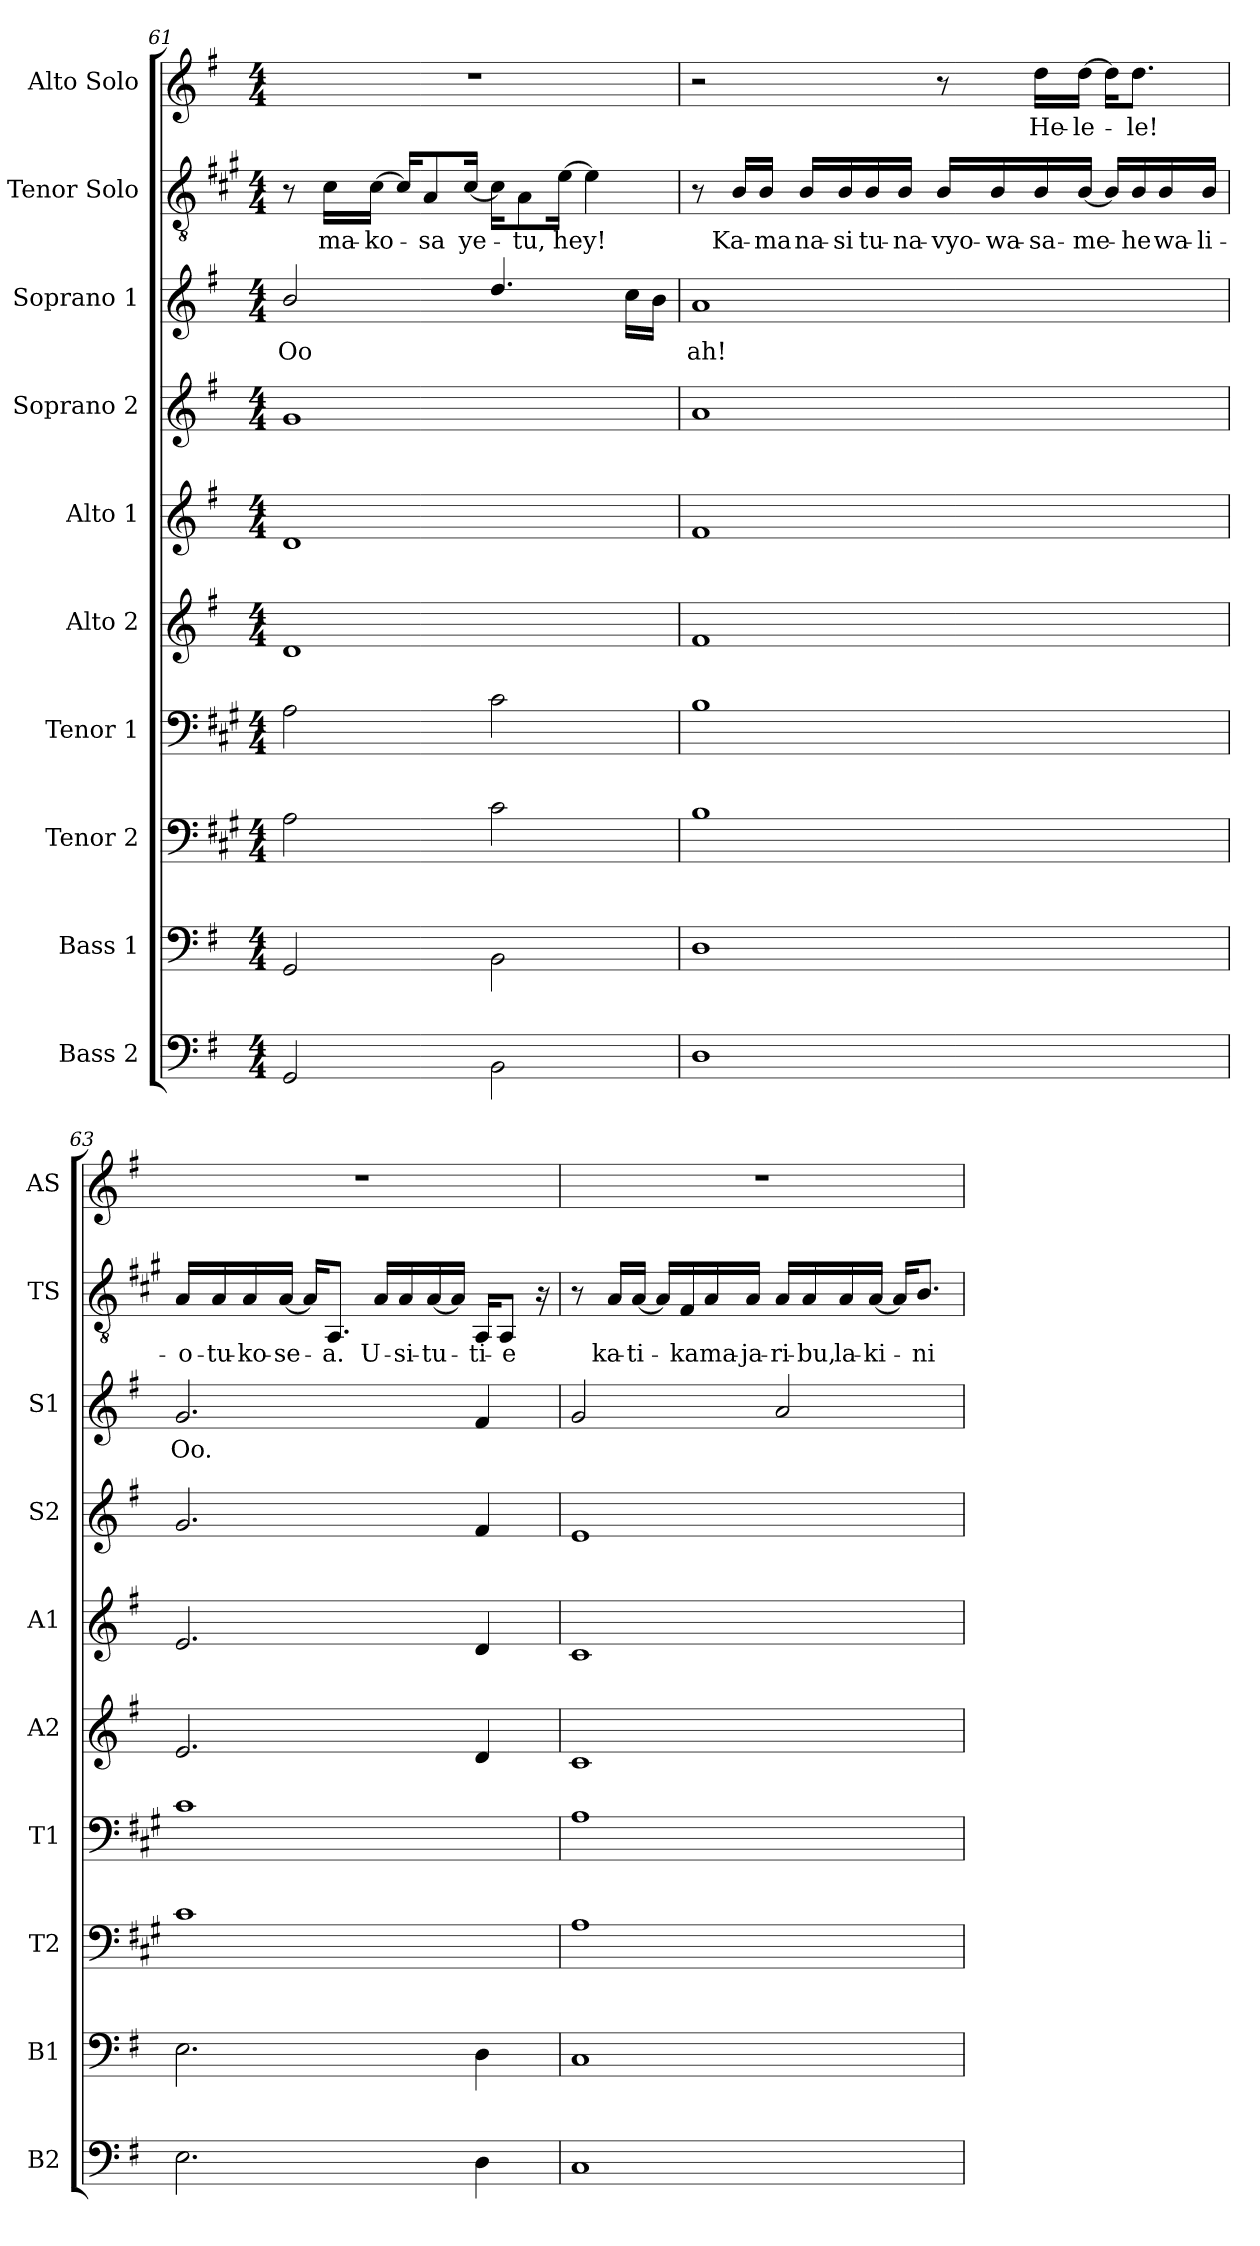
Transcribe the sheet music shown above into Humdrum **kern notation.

**kern	**kern	**kern	**kern	**kern	**kern	**kern	**kern	**text	**kern	**text	**kern	**text
*part10	*part9	*part8	*part7	*part6	*part5	*part4	*part3	*part3	*part2	*part2	*part1	*part1
*staff10	*staff9	*staff8	*staff7	*staff6	*staff5	*staff4	*staff3	*staff3	*staff2	*staff2	*staff1	*staff1
*I"Bass 2	*I"Bass 1	*I"Tenor 2	*I"Tenor 1	*I"Alto 2	*I"Alto 1	*I"Soprano 2	*I"Soprano 1	*	*I"Tenor Solo	*	*I"Alto Solo	*
*I'B2	*I'B1	*I'T2	*I'T1	*I'A2	*I'A1	*I'S2	*I'S1	*	*I'TS	*	*I'AS	*
!!LO:PB:g=z
*clefF4	*clefF4	*clefF4	*clefF4	*clefG2	*clefG2	*clefG2	*clefG2	*	*clefGv2	*	*clefG2	*
*	*	*ITrd1c2	*ITrd1c2	*	*	*	*	*	*ITrd1c2	*	*	*
*k[f#]	*k[f#]	*k[f#]	*k[f#]	*k[f#]	*k[f#]	*k[f#]	*k[f#]	*	*k[f#]	*	*k[f#]	*
*M4/4	*M4/4	*M4/4	*M4/4	*M4/4	*M4/4	*M4/4	*M4/4	*	*M4/4	*	*M4/4	*
=61	=61	=61	=61	=61	=61	=61	=61	=61	=61	=61	=61	=61
2GG/	2GG/	2G\	2G\	1d	1d	1g	2b/	Oo	8r	.	1r	.
.	.	.	.	.	.	.	.	.	16B\LL	ma-	.	.
.	.	.	.	.	.	.	.	.	[16B\JJ	-ko-	.	.
.	.	.	.	.	.	.	.	.	16B/KL]	.	.	.
.	.	.	.	.	.	.	.	.	8G/	-sa	.	.
.	.	.	.	.	.	.	.	.	[16B/Jk	ye-	.	.
2BB\	2BB\	2B\	2B\	.	.	.	4.dd/	.	16B\KL]	.	.	.
.	.	.	.	.	.	.	.	.	8G\	-tu,	.	.
.	.	.	.	.	.	.	.	.	[16d\Jk	hey!	.	.
.	.	.	.	.	.	.	.	.	4d\]	.	.	.
.	.	.	.	.	.	.	16cc\LL	.	.	.	.	.
.	.	.	.	.	.	.	16b\JJ	.	.	.	.	.
=62	=62	=62	=62	=62	=62	=62	=62	=62	=62	=62	=62	=62
1D	1D	1A	1A	1f#	1f#	1a	1a	ah!	8r	.	2r	.
.	.	.	.	.	.	.	.	.	16A/LL	Ka-	.	.
.	.	.	.	.	.	.	.	.	16A/JJ	-ma	.	.
.	.	.	.	.	.	.	.	.	16A/LL	na-	.	.
.	.	.	.	.	.	.	.	.	16A/	-si	.	.
.	.	.	.	.	.	.	.	.	16A/	tu-	.	.
.	.	.	.	.	.	.	.	.	16A/JJ	-na-	.	.
.	.	.	.	.	.	.	.	.	16A/LL	-vyo-	8r	.
.	.	.	.	.	.	.	.	.	16A/	-wa-	.	.
.	.	.	.	.	.	.	.	.	16A/	-sa-	16dd\LL	He-
.	.	.	.	.	.	.	.	.	[16A/JJ	-me-	[16dd\JJ	-le-
.	.	.	.	.	.	.	.	.	16A/LL]	.	16dd\KL]	.
.	.	.	.	.	.	.	.	.	16A/	-he	8.dd\J	-le!
.	.	.	.	.	.	.	.	.	16A/	wa-	.	.
.	.	.	.	.	.	.	.	.	16A/JJ	-li-	.	.
!!LO:PB:g=z
=63	=63	=63	=63	=63	=63	=63	=63	=63	=63	=63	=63	=63
2.E\	2.E\	1B	1B	2.e/	2.e/	2.g/	2.g/	Oo.	16G/LL	-o-	1r	.
.	.	.	.	.	.	.	.	.	16G/	-tu-	.	.
.	.	.	.	.	.	.	.	.	16G/	-ko-	.	.
.	.	.	.	.	.	.	.	.	[16G/JJ	-se-	.	.
.	.	.	.	.	.	.	.	.	16G/KL]	.	.	.
.	.	.	.	.	.	.	.	.	8.GG/J	-a.	.	.
.	.	.	.	.	.	.	.	.	16G/LL	U-	.	.
.	.	.	.	.	.	.	.	.	16G/	-si-	.	.
.	.	.	.	.	.	.	.	.	[16G/	-tu-	.	.
.	.	.	.	.	.	.	.	.	16G/JJ]	.	.	.
4D\	4D\	.	.	4d/	4d/	4f#/	4f#/	.	16GG/KL	-ti-	.	.
.	.	.	.	.	.	.	.	.	8GG/J	-e	.	.
.	.	.	.	.	.	.	.	.	16r	.	.	.
=64	=64	=64	=64	=64	=64	=64	=64	=64	=64	=64	=64	=64
1C	1C	1G	1G	1c	1c	1e	2g/	.	8r	.	1r	.
.	.	.	.	.	.	.	.	.	16G/LL	ka-	.	.
.	.	.	.	.	.	.	.	.	[16G/JJ	-ti-	.	.
.	.	.	.	.	.	.	.	.	16G/LL]	.	.	.
.	.	.	.	.	.	.	.	.	16E/	-ka	.	.
.	.	.	.	.	.	.	.	.	16G/	ma-	.	.
.	.	.	.	.	.	.	.	.	16G/JJ	-ja-	.	.
.	.	.	.	.	.	.	2a/	.	16G/LL	-ri-	.	.
.	.	.	.	.	.	.	.	.	16G/	-bu,	.	.
.	.	.	.	.	.	.	.	.	16G/	la-	.	.
.	.	.	.	.	.	.	.	.	[16G/JJ	-ki-	.	.
.	.	.	.	.	.	.	.	.	16G/KL]	.	.	.
.	.	.	.	.	.	.	.	.	8.A/J	-ni	.	.
=	=	=	=	=	=	=	=	=	=	=	=	=
*-	*-	*-	*-	*-	*-	*-	*-	*-	*-	*-	*-	*-
